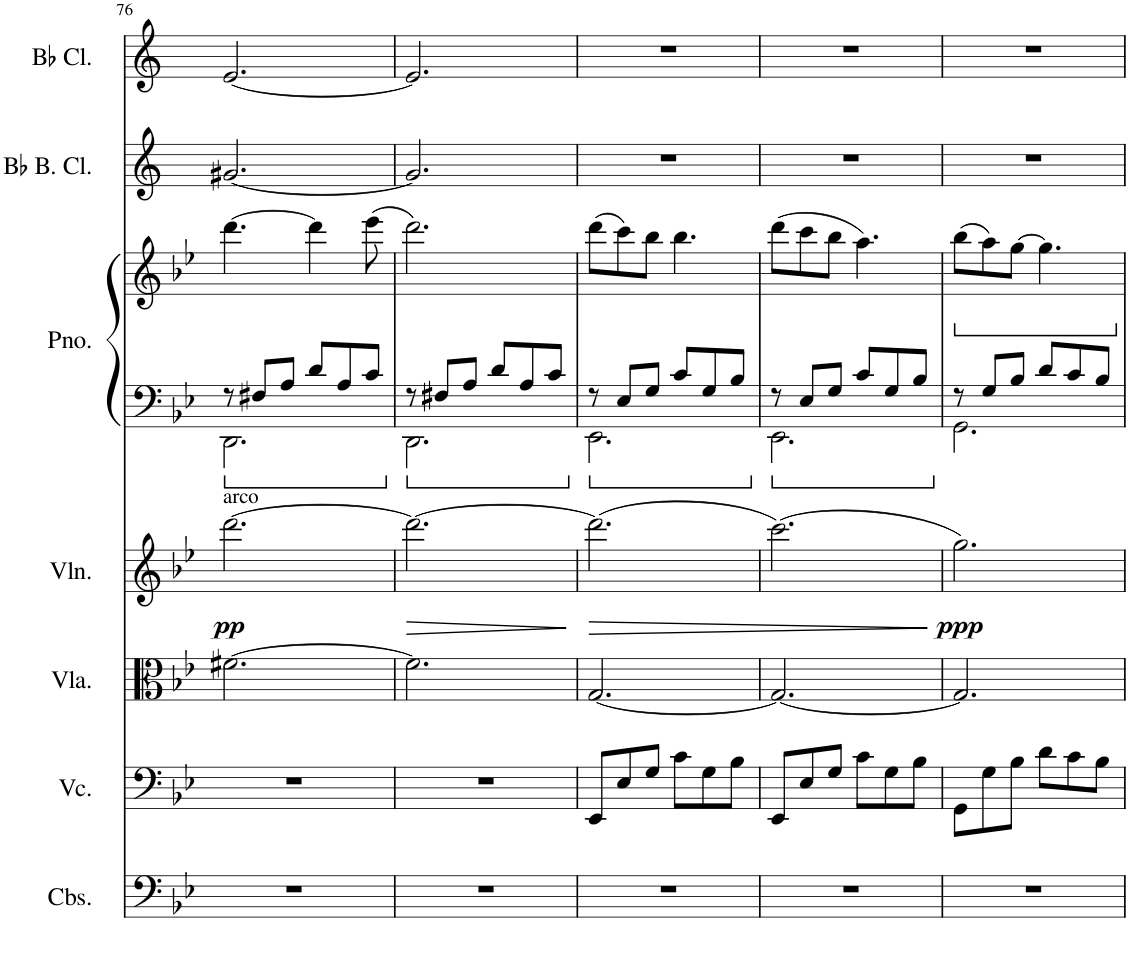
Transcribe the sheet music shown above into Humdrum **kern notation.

**kern	**kern	**kern	**kern	**dynam	**kern	**kern	**kern	**kern
*part7	*part6	*part5	*part4	*part4	*part3	*part3	*part2	*part1
*staff8	*staff7	*staff6	*staff5	*staff5	*staff4	*staff3	*staff2	*staff1
*I"Contrabasses	*I"Violoncello	*I"Viola	*I"Violin	*	*I"Piano	*	*I"Bb Bass Clarinet	*I"Bb Clarinet
*I'Cbs.	*I'Vc.	*I'Vla.	*I'Vln.	*	*I'Pno.	*	*I'Bb B. Cl.	*I'Bb Cl.
!!LO:PB:g=z
*clefF4	*clefF4	*clefC3	*clefG2	*	*clefF4	*clefG2	*clefG2	*clefG2
*Trd7c12	*	*	*	*	*	*	*Trd8c14	*Trd1c2
*k[b-e-]	*k[b-e-]	*k[b-e-]	*k[b-e-]	*	*k[b-e-]	*k[b-e-]	*k[]	*k[]
*M6/8	*M6/8	*M6/8	*M6/8	*	*M6/8	*M6/8	*M6/8	*M6/8
=76	=76	=76	=76	=76	=76	=76	=76	=76
*	*	*	*	*	*^	*	*	*
!	!	!	!LO:TX:a:t=arco	!	!	!	!	!	!
!	!	!	!	!LO:DY:b	!	!	!	!	!
2.r	2.r	[2.f#X\	[2.ddd\	pp	8r	2.DD\	[4.ddd\	[2.g#X/	[2.e/
.	.	.	.	.	8F#X/L	.	.	.	.
.	.	.	.	.	8A/J	.	.	.	.
.	.	.	.	.	8d/L	.	4ddd\]	.	.
.	.	.	.	.	8A/	.	.	.	.
.	.	.	.	.	8c/J	.	(>8eee-\	.	.
=77	=77	=77	=77	=77	=77	=77	=77	=77	=77
!	!	!	!	!LO:HP:b	!	!	!	!	!
2.r	2.r	2.f#\]	2.ddd\_	>	8r	2.DD\	2.ddd\)	2.g#/]	2.e/]
.	.	.	.	.	8F#X/L	.	.	.	.
.	.	.	.	.	8A/J	.	.	.	.
.	.	.	.	.	8d/L	.	.	.	.
.	.	.	.	.	8A/	.	.	.	.
.	.	.	.	.	8c/J	.	.	.	.
*	*	*	*	*	*v	*v	*	*	*
.	.	.	.	]	.	.	.	.
=78	=78	=78	=78	=78	=78	=78	=78	=78
!	!	!	!	!LO:HP:b	!	!	!	!
*	*	*	*	*	*^	*	*	*
2.r	8EE-/L	[2.G/	(>2.ddd\]	>	8r	2.EE-\	(>8ddd\L	2.r	2.r
.	8E-/	.	.	.	8E-/L	.	8ccc\)	.	.
.	8G/J	.	.	.	8G/J	.	8bb-\J	.	.
.	8c\L	.	.	.	8c/L	.	4.bb-\	.	.
.	8G\	.	.	.	8G/	.	.	.	.
.	8B-\J	.	.	.	8B-/J	.	.	.	.
=79	=79	=79	=79	=79	=79	=79	=79	=79	=79
2.r	8EE-/L	2.G/_	(>2.ccc\)	.	8r	2.EE-\	(>8ddd\L	2.r	2.r
.	8E-/	.	.	.	8E-/L	.	8ccc\	.	.
.	8G/J	.	.	.	8G/J	.	8bb-\J	.	.
.	8c\L	.	.	.	8c/L	.	4.aa\)	.	.
.	8G\	.	.	.	8G/	.	.	.	.
.	8B-\J	.	.	.	8B-/J	.	.	.	.
*	*	*	*	*	*v	*v	*	*	*
.	.	.	.	]	.	.	.	.
=80	=80	=80	=80	=80	=80	=80	=80	=80
*	*	*	*	*	*^	*	*	*
*	*	*	*	*	*	*	*ped	*	*
!	!	!	!	!LO:DY:b	!	!	!	!	!
2.r	8GG\L	2.G/]	2.gg\)	ppp	8r	2.GG\	(>8bb-\L	2.r	2.r
.	8G\	.	.	.	8G/L	.	8aa\)	.	.
.	8B-\J	.	.	.	8B-/J	.	[8gg\J	.	.
.	8d\L	.	.	.	8d/L	.	4.gg\]	.	.
.	8c\	.	.	.	8c/	.	.	.	.
.	8B-\J	.	.	.	8B-/J	.	.	.	.
*	*	*	*	*	*v	*v	*	*	*
*	*	*	*	*	*	*Xped	*	*
=	=	=	=	=	=	=	=	=
*-	*-	*-	*-	*-	*-	*-	*-	*-
